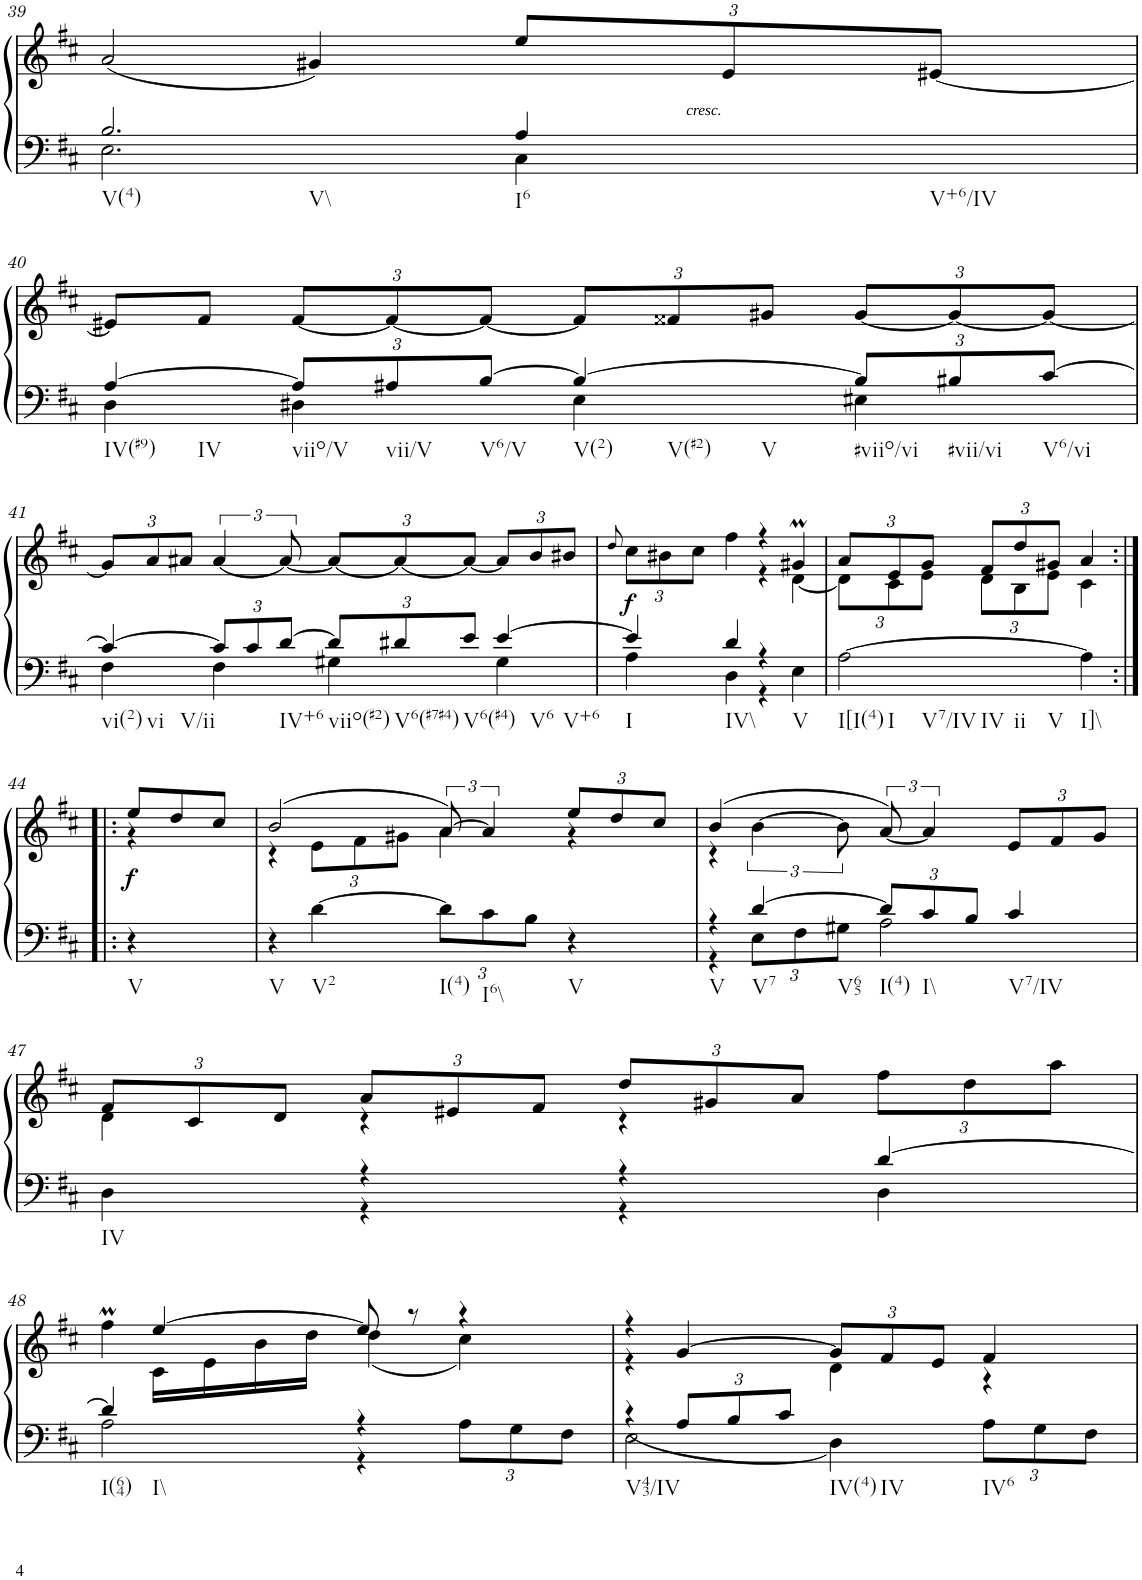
**kern	**kern	**dynam
*part1	*part1	*part1
*staff2	*staff1	*staff1/2
*I"Klavier links	*	*
!!LO:PB:g=z
*clefG2	*clefG2	*
*k[f#c#]	*k[f#c#]	*
*M2/2	*M2/2	*
=39	=39	=39
*^	*	*
!LO:TX:b:t=V(4)	!	!	!
!LO:TX:b:t=V\\	!	!	!
2.B/	2.E\	(2a/	.
.	.	4g#X/)	.
*	*	*Xbrackettup	*
!LO:TX:b:t=I6	!	!	!
!LO:TX:b:t=V+6/IV	!	!	!
4A/	4C#\	12ee/L	.
!	!	!LO:TX:b:i:t=cresc.	!
.	.	12e/	.
.	.	[12e#X/J	.
!!LO:LB:g=z
=40	=40	=40	=40
!LO:TX:b:t=IV(#9)	!	!	!
!LO:TX:b:t=IV	!	!	!
[4A/	4D\	8e#X/L]	.
.	.	8f#/J	.
*Xbrackettup	*	*	*
!LO:TX:b:t=viio/V	!	!	!
12A/L]	4D#X\	[4f#/	.
!LO:TX:b:t=vii/V	!	!	!
12A#X/	.	.	.
!LO:TX:b:t=V6/V	!	!	!
[12B/J	.	.	.
!LO:TX:b:t=V(2)	!	!	!
!LO:TX:b:t=V(#2)	!	!	!
!LO:TX:b:t=V	!	!	!
4B/_	4E\	12f#/L]	.
.	.	12f##X/	.
.	.	12g#X/J	.
!LO:TX:b:t=#viio/vi	!	!	!
12B/L]	4E#X\	[4g#/	.
!LO:TX:b:t=#vii/vi	!	!	!
12B#X/	.	.	.
!LO:TX:b:t=V6/vi	!	!	!
[12c#/J	.	.	.
!!LO:LB:g=z
=41	=41	=41	=41
!LO:TX:b:t=vi(2)	!	!	!
!LO:TX:b:t=vi	!	!	!
!LO:TX:b:t=V/ii	!	!	!
4c#/_	4F#\	12g#/L]	.
.	.	12a/	.
.	.	12a#X/J	.
12c#/L]	4F#\	[4a#/	.
12c#/	.	.	.
!LO:TX:b:t=IV+6	!	!	!
[12d/J	.	.	.
!LO:TX:b:t=viio(#2)	!	!	!
12d/L]	4G#X\	4a#/_	.
!LO:TX:b:t=V6(#7#4)	!	!	!
12d#X/	.	.	.
!LO:TX:b:t=V6(#4)	!	!	!
12e/J	.	.	.
!LO:TX:b:t=V6	!	!	!
!LO:TX:b:t=V+6	!	!	!
[4e/	4G#\	12a#/L]	.
.	.	12b/	.
.	.	12b#X/J	.
=42	=42	=42	=42
.	.	8qdd/	.
*	*	*^	*
!LO:TX:b:t=I	!	!	!	!
!	!	!	!	!LO:DY:b
4e/]	4A\	12cc#\L	2ryy	f
.	.	12b#X\	.	.
.	.	12cc#\J	.	.
!LO:TX:b:t=IV\\	!	!	!	!
4d/	4D\	4ff#\	.	.
4r	4r	4r	4r	.
!LO:TX:b:t=V	!	!	!	!
4E\	4ryy	4g#Xm/	[4d\	.
=43	=43	=43	=43	=43
!LO:TX:b:t=I[I(4)	!	!	!	!
!LO:TX:b:t=I	!	!	!	!
!LO:TX:b:t=V7/IV	!	!	!	!
!LO:TX:b:t=IV	!	!	!	!
!LO:TX:b:t=ii	!	!	!	!
!LO:TX:b:t=V	!	!	!	!
*v	*v	*	*	*
[2A\	12a/L	12d\L]	.
.	12e/	12c#\	.
.	12g/J	12e\J	.
.	12f#/L	12d\L	.
.	12dd/	12B\	.
.	12g#X/J	12e\J	.
!LO:TX:b:t=I]\\	!	!	!
4A\]	4a/	4c#\	.
!!LO:LB:g=z	!!
=44:|!|:	=44:|!|:	=44:|!|:	=44:|!|:
!LO:TX:b:t=V	!	!	!
!	!	!	!LO:DY:b
4r	8ee/L	4r	f
.	8dd/	.	.
8ryy	8cc#/J	8ryy	.
=45	=45	=45	=45
!LO:TX:b:t=V	!	!	!
4r	(2b/	4r	.
!LO:TX:b:t=V2	!	!	!
[4d\	.	12e\L	.
.	.	12f#\	.
.	.	12g#X\J	.
!LO:TX:b:t=I(4)	!	!	!
12d\L]	[4a/)	4a\	.
!LO:TX:b:t=I6\\	!	!	!
12c#\	.	.	.
12B\J	.	.	.
!LO:TX:b:t=V	!	!	!
4r	12ee/L	4r	.
.	12dd/	.	.
.	12cc#/J	.	.
=46	=46	=46	=46
*^	*	*	*
!LO:TX:b:t=V	!	!	!	!
4r	4r	(4b/	4r	.
!LO:TX:b:t=V7	!	!	!	!
!LO:TX:b:t=V65	!	!	!	!
[4d/	12E\L	[4b\	2.ryy	.
.	12F#\	.	.	.
.	12G#X\J	.	.	.
!LO:TX:b:t=I(4)	!	!	!	!
12d/L]	2A\	[4a/)	.	.
!LO:TX:b:t=I\\	!	!	!	!
12c#/	.	.	.	.
12B/J	.	.	.	.
!LO:TX:b:t=V7/IV	!	!	!	!
4c#/	.	12e/L	.	.
.	.	12f#/	.	.
.	.	12g/J	.	.
!!LO:LB:g=z	!!
=47	=47	=47	=47	=47
!LO:TX:b:t=IV	!	!	!	!
4D\	4ryy	12f#/L	4d\	.
.	.	12c#/	.	.
.	.	12d/J	.	.
4r	4r	12a/L	4r	.
.	.	12e#X/	.	.
.	.	12f#/J	.	.
4r	4r	12dd/L	4r	.
.	.	12g#X/	.	.
.	.	12a/J	.	.
[4d/	4D\	12ff#\L	4ryy	.
.	.	12dd\	.	.
.	.	12aa\J	.	.
!!LO:LB:g=z	!!
=48	=48	=48	=48	=48
!LO:TX:b:t=I(64)	!	!	!	!
4d/]	2A\	4ff#m\	4ryy	.
!LO:TX:b:t=I\\	!	!	!	!
4ryy	.	[4ee/	16c#\LL	.
.	.	.	16e\	.
.	.	.	16b\	.
.	.	.	16dd\JJ	.
4r	4r	8ee/]	(4dd\	.
.	.	8r	.	.
12A\L	4ryy	4r	4cc#\)	.
12G\	.	.	.	.
12F#\J	.	.	.	.
=49	=49	=49	=49	=49
!LO:TX:b:t=V43/IV	!	!	!	!
4r	2E\	4r	4r	.
12A/L	.	[4g/	4ryy	.
12B/	.	.	.	.
12c#/J	.	.	.	.
!LO:TX:b:t=IV(4)	!	!	!	!
!LO:TX:b:t=IV	!	!	!	!
4D\	2ryy	12g/L]	4d\	.
.	.	12f#/	.	.
.	.	12e/J	.	.
!LO:TX:b:t=IV6	!	!	!	!
12A\L	.	4f#/	4r	.
12G\	.	.	.	.
12F#\J	.	.	.	.
*v	*v	*	*	*
*	*v	*v	*
=	=	=
*-	*-	*-
